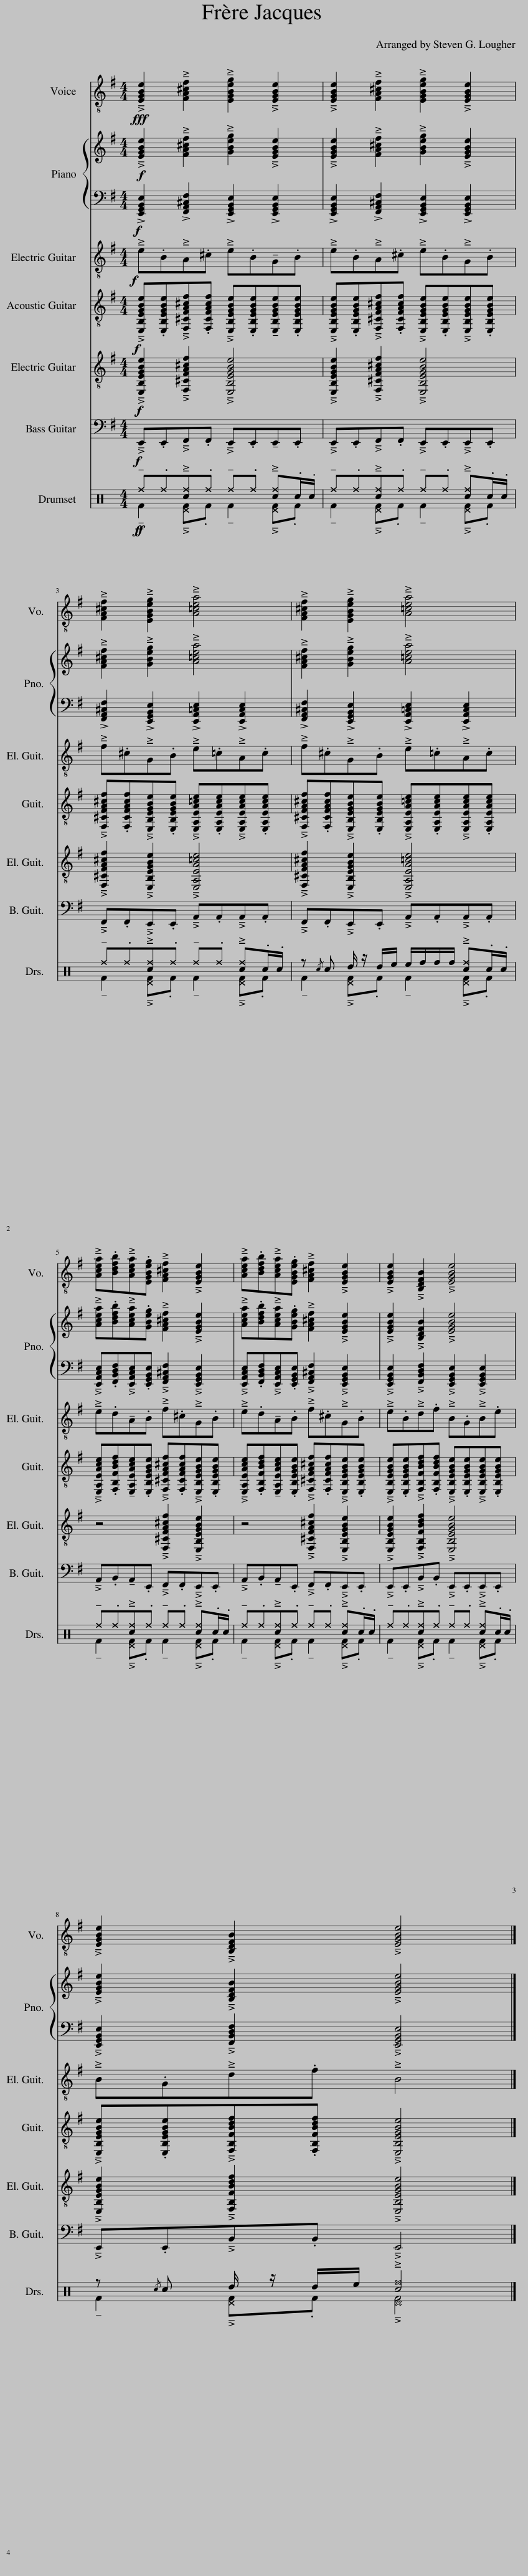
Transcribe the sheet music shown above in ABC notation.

X:1
%%score 1 { 2 | 3 } 4 5 6 7 ( 8 9 )
L:1/8
M:4/4
I:linebreak $
K:G
V:1 treble-8
V:2 treble
V:3 bass
V:4 treble-8
V:5 treble-8
V:6 treble-8
V:7 bass transpose=-12
V:8 perc
K:none
V:9 perc
K:none
V:1
!fff! [EGBe]2 [FA^cf]2 [EGBeg]2 [EGBe]2 | [EGBe]2 [FA^cf]2 [EGBeg]2 [EGBe]2 |$ [FA^cf]2 [EGBeg]2 [A=cea]4 | [FA^cf]2 [EGBeg]2 [A=cea]4 |$ [Acea].[Bdfb][Acea].[EGBeg] [FA^cf]2 [EGBe]2 | %5
 [Acea].[Bdfb][Acea].[EGBeg] [FA^cf]2 [EGBe]2 | [EGBe]2 [B,DFB]2 [EGBe]4 |$ [EGBe]2 [B,DFB]2 [EGBe]4 |] %8
V:2
!f! [EGBe]2 [FA^cf]2 [GBeg]2 [EGBe]2 | [EGBe]2 [FA^cf]2 [GBeg]2 [EGBe]2 |$ [FA^cf]2 [GBeg]2 [A=cea]4 | [FA^cf]2 [GBeg]2 [A=cea]4 |$ [Acea].[Bdfb][Acea].[GBeg] [FA^cf]2 [EGBe]2 | %5
 [Acea].[Bdfb][Acea].[GBeg] [FA^cf]2 [EGBe]2 | [EGBe]2 [B,DFB]2 [EGBe]4 |$ [EGBe]2 [B,DFB]2 [EGBe]4 |] %8
V:3
!f! !>![E,,G,,B,,E,]2 !>![F,,A,,^C,F,]2 !>![E,,G,,B,,E,]2 !>![E,,G,,B,,E,]2 | !>![E,,G,,B,,E,]2 !>![F,,A,,^C,F,]2 !>![E,,G,,B,,E,]2 !>![E,,G,,B,,E,]2 |$ !>![F,,A,,^C,F,]2 !>![E,,G,,B,,E,]2 !>![E,,A,,=C,E,]2 !>![E,,A,,C,E,]2 | !>![F,,A,,^C,F,]2 !>![E,,G,,B,,E,]2 !>![E,,A,,=C,E,]2 !>![E,,A,,C,E,]2 |$ [E,,A,,C,E,].[F,,B,,D,F,][E,,A,,C,E,].[E,,G,,B,,E,] [F,,A,,^C,F,]2 [E,,G,,B,,E,]2 | %5
 [E,,A,,C,E,].[F,,B,,D,F,][E,,A,,C,E,].[E,,G,,B,,E,] [F,,A,,^C,F,]2 [E,,G,,B,,E,]2 | [E,,G,,B,,E,]2 [F,,B,,D,F,]2 [E,,G,,B,,E,]2 [E,,G,,B,,E,]2 |$ [E,,G,,B,,E,]2 [F,,B,,D,F,]2 [E,,G,,B,,E,]4 |] %8
V:4
!f! e.BA.^c e.B!tenuto!G.B | e.BA.^c e.BG.B |$ f.^cG.B e.=cA.c | f.^cG.B e.=cA.c |$ e.d!tenuto!A.B f.^cG.B | %5
 e.d!tenuto!A.B f.^cG.B | e.Bd.f B.GB.e |$ B.Gd.f B4 |] %8
V:5
!f! [E,B,EGBe].[E,B,EGBe][F,^CFA^cf].[F,CFAcf] [E,B,EGBe].[E,B,EGBe]!tenuto![E,B,EGBe].[E,B,EGBe] | [E,B,EGBe].[E,B,EGBe][F,^CFA^cf].[F,CFAcf] [E,B,EGBe].[E,B,EGBe][E,B,EGBe].[E,B,EGBe] |$ [F,^CFA^cf].[F,CFAcf][E,B,EGBe].[E,B,EGBe] [E,A,EA=ce].[E,A,EAce][E,A,EAce].[E,A,EAce] | [F,^CFA^cf].[F,CFAcf][E,B,EGBe].[E,B,EGBe] [E,A,EA=ce].[E,A,EAce][E,A,EAce].[E,A,EAce] |$ [E,A,EAce].[F,B,FBdf]!tenuto![E,A,EAce].[E,B,EGBe] [F,^CFA^cf].[F,CFAcf][E,B,EGBe].[E,B,EGBe] | %5
 [E,A,EAce].[F,B,FBdf]!tenuto![E,A,EAce].[E,B,EGBe] [F,^CFA^cf].[F,CFAcf][E,B,EGBe].[E,B,EGBe] | [E,B,EGBe].[E,B,EGBe][F,B,FBdf].[F,B,FBdf] [E,B,EGBe].[E,B,EGBe][E,B,EGBe].[E,B,EGBe] |$ [E,B,EGBe].[E,B,EGBe][F,B,FBdf].[F,B,FBdf] [E,B,EGBe]4 |] %8
V:6
!f! [E,B,EGBe]2 [F,^CFA^cf]2 [E,B,EGBe]4 | [E,B,EGBe]2 [F,^CFA^cf]2 [E,B,EGBe]4 |$ [F,^CFA^cf]2 [E,B,EGBe]2 [E,A,EA=ce]4 | [F,^CFA^cf]2 [E,B,EGBe]2 [E,A,EA=ce]4 |$ z4 [F,^CFA^cf]2 [E,B,EGBe]2 | %5
 z4 [F,^CFA^cf]2 [E,B,EGBe]2 | [E,B,EGBe]2 [F,B,FBdf]2 [E,B,EGBe]4 |$ [E,B,EGBe]2 [F,B,FBdf]2 [E,B,EGBe]4 |] %8
V:7
!f! E,,.E,,F,,.F,, E,,.E,,!tenuto!E,,.E,, | E,,.E,,F,,.F,, E,,.E,,E,,.E,, |$ F,,.F,,E,,.E,, A,,.A,,A,,.A,, | F,,.F,,E,,.E,, A,,.A,,A,,.A,, |$ A,,.B,,!tenuto!A,,.E,, F,,.F,,E,,.E,, | %5
 A,,.B,,!tenuto!A,,.E,, F,,.F,,E,,.E,, | E,,.E,,B,,.B,, E,,.E,,E,,.E,, |$ E,,.E,,B,,.B,, E,,4 |] %8
V:8
[K:C]!f!!f! !tenuto!^f.^f[c^f].^f !tenuto!^f.^f [c^f].c/.c/ | !tenuto!^f.^f[c^f].^f !tenuto!^f.^f [c^f].c/.c/ |$ !tenuto!^f.^f[c^f].^f !tenuto!^f.^f [c^f].c/.c/ | z{/c} c d/ z/ d/e/ e/f/f/f/ [c^f].c/.c/ |$ !tenuto!^f.^f[c^f].^f !tenuto!^f.^f [c^f].c/.c/ | %5
 !tenuto!^f.^f[c^f].^f !tenuto!^f.^f [c^f].c/.c/ | !tenuto!^f.^f[c^f].^f !tenuto!^f.^f [c^f].c/.c/ |$ z{/c} c d/ z/ d/e/ [c^f]4 |] %8
V:9
[K:C] !tenuto!F2 [^DF].F !tenuto!F2 [^DF].F | !tenuto!F2 [^DF].F !tenuto!F2 [^DF].F |$ !tenuto!F2 [^DF].F !tenuto!F2 [^DF].F | !tenuto!F2 [^DF].F !tenuto!F2 [^DF].F |$ !tenuto!F2 [^DF].F !tenuto!F2 [^DF].F | %5
 !tenuto!F2 [^DF].F !tenuto!F2 [^DF].F | !tenuto!F2 [^DF].F !tenuto!F2 [^DF].F |$ !tenuto!F2 [^DF].F [^DF]4 |] %8
